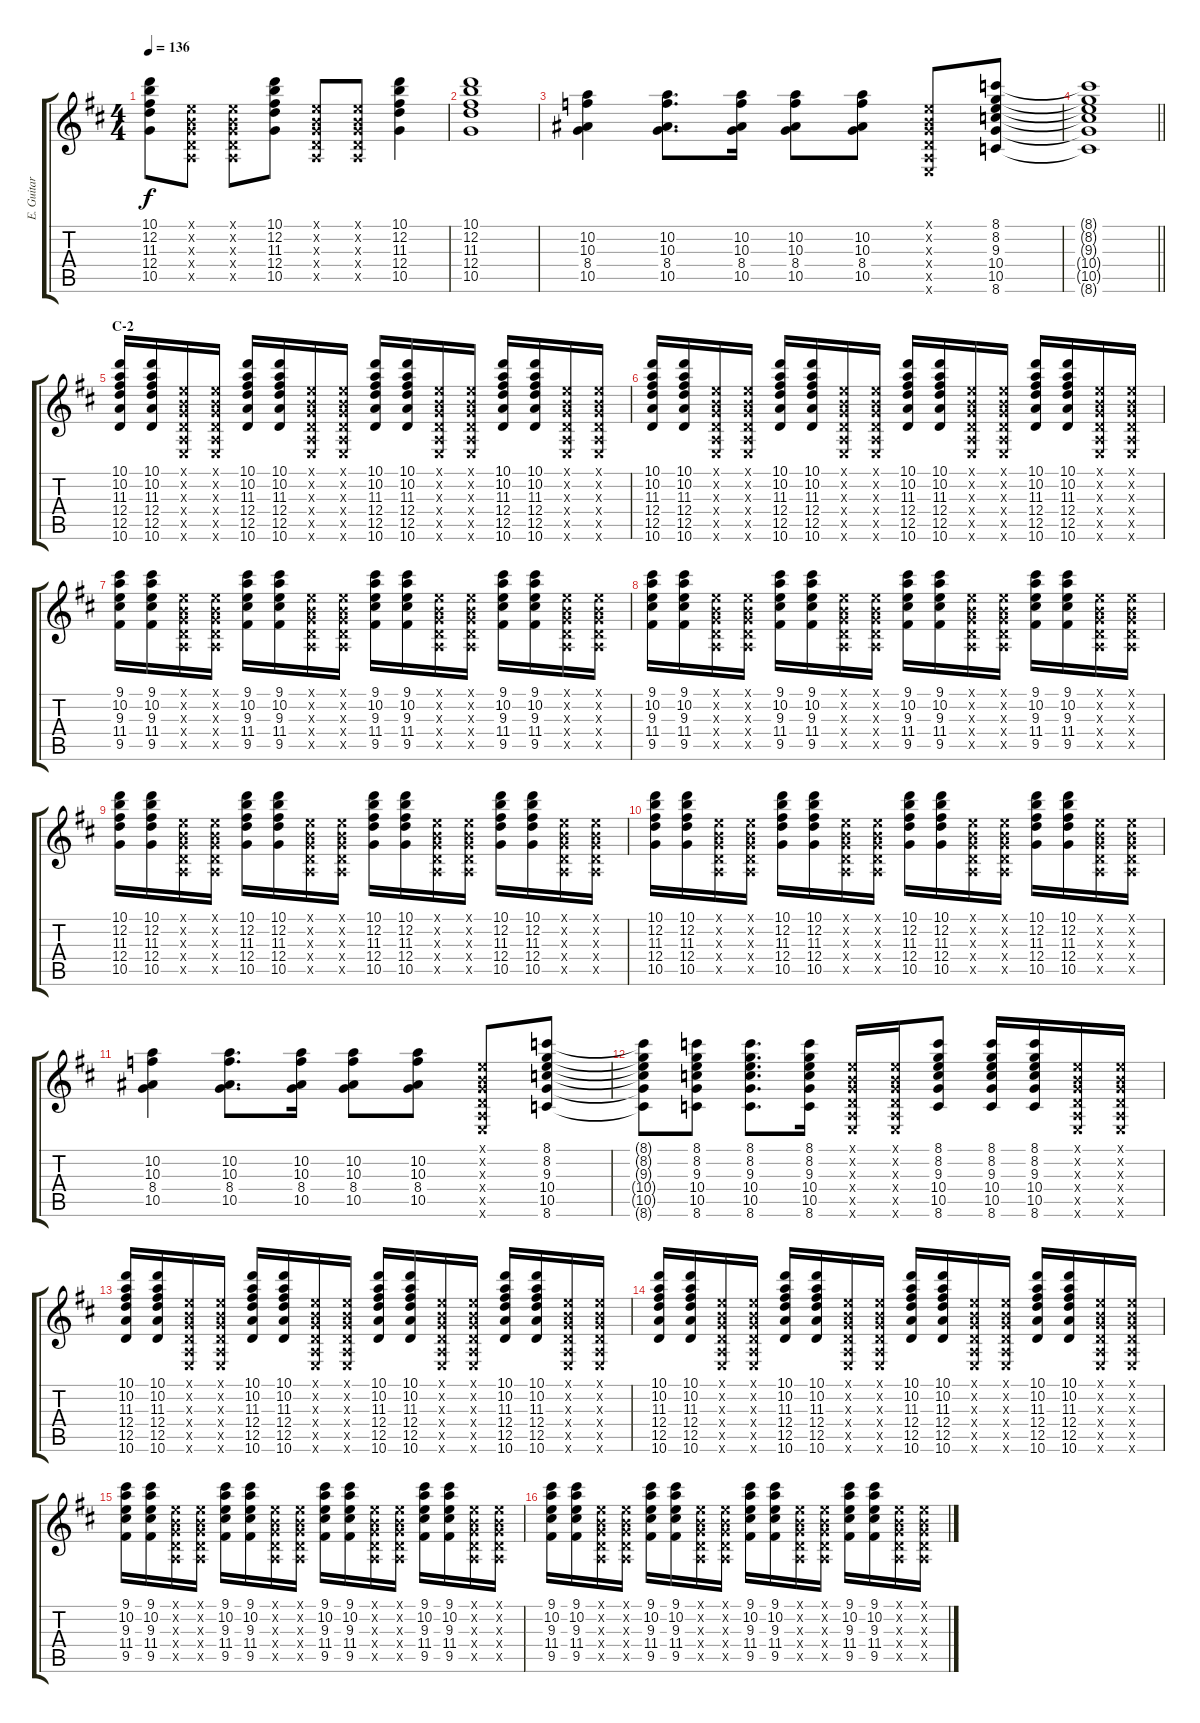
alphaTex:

\track ("E. Guitar III" "E. Guitar ") {instrument overdrivenguitar}
\staff {score tabs}
\tuning (E4 B3 G3 D3 A2 E2) {hide}
\ts (4 4)
\tempo 136
\clef g2
\ks d
(10.1 12.2 11.3 12.4 10.5).8{dy f} (0.1{x} 0.2{x} 0.3{x} 0.4{x} 0.5{x}).8 (0.1{x} 0.2{x} 0.3{x} 0.4{x} 0.5{x}).8 (10.1 12.2 11.3 12.4 10.5).8 (0.1{x} 0.2{x} 0.3{x} 0.4{x} 0.5{x}).8 (0.1{x} 0.2{x} 0.3{x} 0.4{x} 0.5{x}).8 (10.1 12.2 11.3 12.4 10.5).4 |
(10.1 12.2 11.3 12.4 10.5).1 |
(10.2 10.3 8.4 10.5).4 (10.2 10.3 8.4 10.5).8{d} (10.2 10.3 8.4 10.5).16 (10.2 10.3 8.4 10.5).8 (10.2 10.3 8.4 10.5).8 (0.1{x} 0.2{x} 0.3{x} 0.4{x} 0.5{x} 0.6{x}).8 (8.1 8.2 9.3 10.4 10.5 8.6).8 |
\barLineRight lightlight
(8.1{t} 8.2{t} 9.3{t} 10.4{t} 10.5{t} 8.6{t}).1 |
\section ("" "C-2")
(10.1 10.2 11.3 12.4 12.5 10.6).16 (10.1 10.2 11.3 12.4 12.5 10.6).16 (0.1{x} 0.2{x} 0.3{x} 0.4{x} 0.5{x} 0.6{x}).16 (0.1{x} 0.2{x} 0.3{x} 0.4{x} 0.5{x} 0.6{x}).16 (10.1 10.2 11.3 12.4 12.5 10.6).16 (10.1 10.2 11.3 12.4 12.5 10.6).16 (0.1{x} 0.2{x} 0.3{x} 0.4{x} 0.5{x} 0.6{x}).16 (0.1{x} 0.2{x} 0.3{x} 0.4{x} 0.5{x} 0.6{x}).16 (10.1 10.2 11.3 12.4 12.5 10.6).16 (10.1 10.2 11.3 12.4 12.5 10.6).16 (0.1{x} 0.2{x} 0.3{x} 0.4{x} 0.5{x} 0.6{x}).16 (0.1{x} 0.2{x} 0.3{x} 0.4{x} 0.5{x} 0.6{x}).16 (10.1 10.2 11.3 12.4 12.5 10.6).16 (10.1 10.2 11.3 12.4 12.5 10.6).16 (0.1{x} 0.2{x} 0.3{x} 0.4{x} 0.5{x} 0.6{x}).16 (0.1{x} 0.2{x} 0.3{x} 0.4{x} 0.5{x} 0.6{x}).16 |
(10.1 10.2 11.3 12.4 12.5 10.6).16 (10.1 10.2 11.3 12.4 12.5 10.6).16 (0.1{x} 0.2{x} 0.3{x} 0.4{x} 0.5{x} 0.6{x}).16 (0.1{x} 0.2{x} 0.3{x} 0.4{x} 0.5{x} 0.6{x}).16 (10.1 10.2 11.3 12.4 12.5 10.6).16 (10.1 10.2 11.3 12.4 12.5 10.6).16 (0.1{x} 0.2{x} 0.3{x} 0.4{x} 0.5{x} 0.6{x}).16 (0.1{x} 0.2{x} 0.3{x} 0.4{x} 0.5{x} 0.6{x}).16 (10.1 10.2 11.3 12.4 12.5 10.6).16 (10.1 10.2 11.3 12.4 12.5 10.6).16 (0.1{x} 0.2{x} 0.3{x} 0.4{x} 0.5{x} 0.6{x}).16 (0.1{x} 0.2{x} 0.3{x} 0.4{x} 0.5{x} 0.6{x}).16 (10.1 10.2 11.3 12.4 12.5 10.6).16 (10.1 10.2 11.3 12.4 12.5 10.6).16 (0.1{x} 0.2{x} 0.3{x} 0.4{x} 0.5{x} 0.6{x}).16 (0.1{x} 0.2{x} 0.3{x} 0.4{x} 0.5{x} 0.6{x}).16 |
(9.1 10.2 9.3 11.4 9.5).16 (9.1 10.2 9.3 11.4 9.5).16 (0.1{x} 0.2{x} 0.3{x} 0.4{x} 0.5{x}).16 (0.1{x} 0.2{x} 0.3{x} 0.4{x} 0.5{x}).16 (9.1 10.2 9.3 11.4 9.5).16 (9.1 10.2 9.3 11.4 9.5).16 (0.1{x} 0.2{x} 0.3{x} 0.4{x} 0.5{x}).16 (0.1{x} 0.2{x} 0.3{x} 0.4{x} 0.5{x}).16 (9.1 10.2 9.3 11.4 9.5).16 (9.1 10.2 9.3 11.4 9.5).16 (0.1{x} 0.2{x} 0.3{x} 0.4{x} 0.5{x}).16 (0.1{x} 0.2{x} 0.3{x} 0.4{x} 0.5{x}).16 (9.1 10.2 9.3 11.4 9.5).16 (9.1 10.2 9.3 11.4 9.5).16 (0.1{x} 0.2{x} 0.3{x} 0.4{x} 0.5{x}).16 (0.1{x} 0.2{x} 0.3{x} 0.4{x} 0.5{x}).16 |
(9.1 10.2 9.3 11.4 9.5).16 (9.1 10.2 9.3 11.4 9.5).16 (0.1{x} 0.2{x} 0.3{x} 0.4{x} 0.5{x}).16 (0.1{x} 0.2{x} 0.3{x} 0.4{x} 0.5{x}).16 (9.1 10.2 9.3 11.4 9.5).16 (9.1 10.2 9.3 11.4 9.5).16 (0.1{x} 0.2{x} 0.3{x} 0.4{x} 0.5{x}).16 (0.1{x} 0.2{x} 0.3{x} 0.4{x} 0.5{x}).16 (9.1 10.2 9.3 11.4 9.5).16 (9.1 10.2 9.3 11.4 9.5).16 (0.1{x} 0.2{x} 0.3{x} 0.4{x} 0.5{x}).16 (0.1{x} 0.2{x} 0.3{x} 0.4{x} 0.5{x}).16 (9.1 10.2 9.3 11.4 9.5).16 (9.1 10.2 9.3 11.4 9.5).16 (0.1{x} 0.2{x} 0.3{x} 0.4{x} 0.5{x}).16 (0.1{x} 0.2{x} 0.3{x} 0.4{x} 0.5{x}).16 |
(10.1 12.2 11.3 12.4 10.5).16 (10.1 12.2 11.3 12.4 10.5).16 (0.1{x} 0.2{x} 0.3{x} 0.4{x} 0.5{x}).16 (0.1{x} 0.2{x} 0.3{x} 0.4{x} 0.5{x}).16 (10.1 12.2 11.3 12.4 10.5).16 (10.1 12.2 11.3 12.4 10.5).16 (0.1{x} 0.2{x} 0.3{x} 0.4{x} 0.5{x}).16 (0.1{x} 0.2{x} 0.3{x} 0.4{x} 0.5{x}).16 (10.1 12.2 11.3 12.4 10.5).16 (10.1 12.2 11.3 12.4 10.5).16 (0.1{x} 0.2{x} 0.3{x} 0.4{x} 0.5{x}).16 (0.1{x} 0.2{x} 0.3{x} 0.4{x} 0.5{x}).16 (10.1 12.2 11.3 12.4 10.5).16 (10.1 12.2 11.3 12.4 10.5).16 (0.1{x} 0.2{x} 0.3{x} 0.4{x} 0.5{x}).16 (0.1{x} 0.2{x} 0.3{x} 0.4{x} 0.5{x}).16 |
(10.1 12.2 11.3 12.4 10.5).16 (10.1 12.2 11.3 12.4 10.5).16 (0.1{x} 0.2{x} 0.3{x} 0.4{x} 0.5{x}).16 (0.1{x} 0.2{x} 0.3{x} 0.4{x} 0.5{x}).16 (10.1 12.2 11.3 12.4 10.5).16 (10.1 12.2 11.3 12.4 10.5).16 (0.1{x} 0.2{x} 0.3{x} 0.4{x} 0.5{x}).16 (0.1{x} 0.2{x} 0.3{x} 0.4{x} 0.5{x}).16 (10.1 12.2 11.3 12.4 10.5).16 (10.1 12.2 11.3 12.4 10.5).16 (0.1{x} 0.2{x} 0.3{x} 0.4{x} 0.5{x}).16 (0.1{x} 0.2{x} 0.3{x} 0.4{x} 0.5{x}).16 (10.1 12.2 11.3 12.4 10.5).16 (10.1 12.2 11.3 12.4 10.5).16 (0.1{x} 0.2{x} 0.3{x} 0.4{x} 0.5{x}).16 (0.1{x} 0.2{x} 0.3{x} 0.4{x} 0.5{x}).16 |
(10.2 10.3 8.4 10.5).4 (10.2 10.3 8.4 10.5).8{d} (10.2 10.3 8.4 10.5).16 (10.2 10.3 8.4 10.5).8 (10.2 10.3 8.4 10.5).8 (0.1{x} 0.2{x} 0.3{x} 0.4{x} 0.5{x} 0.6{x}).8 (8.1 8.2 9.3 10.4 10.5 8.6).8 |
(8.1{t} 8.2{t} 9.3{t} 10.4{t} 10.5{t} 8.6{t}).8 (8.1 8.2 9.3 10.4 10.5 8.6).8 (8.1 8.2 9.3 10.4 10.5 8.6).8{d} (8.1 8.2 9.3 10.4 10.5 8.6).16 (0.1{x} 0.2{x} 0.3{x} 0.4{x} 0.5{x} 0.6{x}).16 (0.1{x} 0.2{x} 0.3{x} 0.4{x} 0.5{x} 0.6{x}).16 (8.1 8.2 9.3 10.4 10.5 8.6).8 (8.1 8.2 9.3 10.4 10.5 8.6).16 (8.1 8.2 9.3 10.4 10.5 8.6).16 (0.1{x} 0.2{x} 0.3{x} 0.4{x} 0.5{x} 0.6{x}).16 (0.1{x} 0.2{x} 0.3{x} 0.4{x} 0.5{x} 0.6{x}).16 |
(10.1 10.2 11.3 12.4 12.5 10.6).16 (10.1 10.2 11.3 12.4 12.5 10.6).16 (0.1{x} 0.2{x} 0.3{x} 0.4{x} 0.5{x} 0.6{x}).16 (0.1{x} 0.2{x} 0.3{x} 0.4{x} 0.5{x} 0.6{x}).16 (10.1 10.2 11.3 12.4 12.5 10.6).16 (10.1 10.2 11.3 12.4 12.5 10.6).16 (0.1{x} 0.2{x} 0.3{x} 0.4{x} 0.5{x} 0.6{x}).16 (0.1{x} 0.2{x} 0.3{x} 0.4{x} 0.5{x} 0.6{x}).16 (10.1 10.2 11.3 12.4 12.5 10.6).16 (10.1 10.2 11.3 12.4 12.5 10.6).16 (0.1{x} 0.2{x} 0.3{x} 0.4{x} 0.5{x} 0.6{x}).16 (0.1{x} 0.2{x} 0.3{x} 0.4{x} 0.5{x} 0.6{x}).16 (10.1 10.2 11.3 12.4 12.5 10.6).16 (10.1 10.2 11.3 12.4 12.5 10.6).16 (0.1{x} 0.2{x} 0.3{x} 0.4{x} 0.5{x} 0.6{x}).16 (0.1{x} 0.2{x} 0.3{x} 0.4{x} 0.5{x} 0.6{x}).16 |
(10.1 10.2 11.3 12.4 12.5 10.6).16 (10.1 10.2 11.3 12.4 12.5 10.6).16 (0.1{x} 0.2{x} 0.3{x} 0.4{x} 0.5{x} 0.6{x}).16 (0.1{x} 0.2{x} 0.3{x} 0.4{x} 0.5{x} 0.6{x}).16 (10.1 10.2 11.3 12.4 12.5 10.6).16 (10.1 10.2 11.3 12.4 12.5 10.6).16 (0.1{x} 0.2{x} 0.3{x} 0.4{x} 0.5{x} 0.6{x}).16 (0.1{x} 0.2{x} 0.3{x} 0.4{x} 0.5{x} 0.6{x}).16 (10.1 10.2 11.3 12.4 12.5 10.6).16 (10.1 10.2 11.3 12.4 12.5 10.6).16 (0.1{x} 0.2{x} 0.3{x} 0.4{x} 0.5{x} 0.6{x}).16 (0.1{x} 0.2{x} 0.3{x} 0.4{x} 0.5{x} 0.6{x}).16 (10.1 10.2 11.3 12.4 12.5 10.6).16 (10.1 10.2 11.3 12.4 12.5 10.6).16 (0.1{x} 0.2{x} 0.3{x} 0.4{x} 0.5{x} 0.6{x}).16 (0.1{x} 0.2{x} 0.3{x} 0.4{x} 0.5{x} 0.6{x}).16 |
(9.1 10.2 9.3 11.4 9.5).16 (9.1 10.2 9.3 11.4 9.5).16 (0.1{x} 0.2{x} 0.3{x} 0.4{x} 0.5{x}).16 (0.1{x} 0.2{x} 0.3{x} 0.4{x} 0.5{x}).16 (9.1 10.2 9.3 11.4 9.5).16 (9.1 10.2 9.3 11.4 9.5).16 (0.1{x} 0.2{x} 0.3{x} 0.4{x} 0.5{x}).16 (0.1{x} 0.2{x} 0.3{x} 0.4{x} 0.5{x}).16 (9.1 10.2 9.3 11.4 9.5).16 (9.1 10.2 9.3 11.4 9.5).16 (0.1{x} 0.2{x} 0.3{x} 0.4{x} 0.5{x}).16 (0.1{x} 0.2{x} 0.3{x} 0.4{x} 0.5{x}).16 (9.1 10.2 9.3 11.4 9.5).16 (9.1 10.2 9.3 11.4 9.5).16 (0.1{x} 0.2{x} 0.3{x} 0.4{x} 0.5{x}).16 (0.1{x} 0.2{x} 0.3{x} 0.4{x} 0.5{x}).16 |
(9.1 10.2 9.3 11.4 9.5).16 (9.1 10.2 9.3 11.4 9.5).16 (0.1{x} 0.2{x} 0.3{x} 0.4{x} 0.5{x}).16 (0.1{x} 0.2{x} 0.3{x} 0.4{x} 0.5{x}).16 (9.1 10.2 9.3 11.4 9.5).16 (9.1 10.2 9.3 11.4 9.5).16 (0.1{x} 0.2{x} 0.3{x} 0.4{x} 0.5{x}).16 (0.1{x} 0.2{x} 0.3{x} 0.4{x} 0.5{x}).16 (9.1 10.2 9.3 11.4 9.5).16 (9.1 10.2 9.3 11.4 9.5).16 (0.1{x} 0.2{x} 0.3{x} 0.4{x} 0.5{x}).16 (0.1{x} 0.2{x} 0.3{x} 0.4{x} 0.5{x}).16 (9.1 10.2 9.3 11.4 9.5).16 (9.1 10.2 9.3 11.4 9.5).16 (0.1{x} 0.2{x} 0.3{x} 0.4{x} 0.5{x}).16 (0.1{x} 0.2{x} 0.3{x} 0.4{x} 0.5{x}).16
